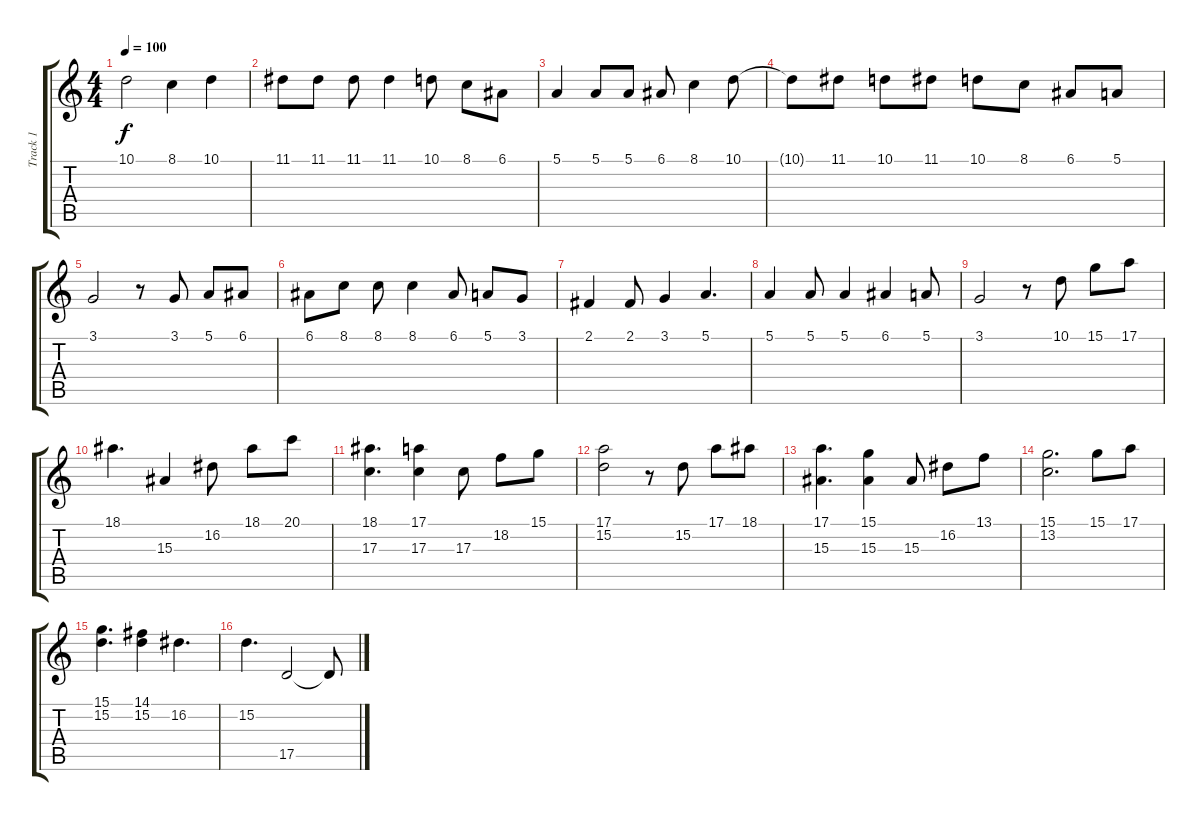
\track ("Track 1" "Track 1") {instrument acousticgrandpiano}
\staff {score tabs}
\tuning (E4 B3 G3 D3 A2 E2) {hide}
\ts (4 4)
\tempo 100
\clef g2
\ks c
10.1{t}.2{dy f} 8.1.4 10.1.4 |
11.1.8 11.1.8 11.1.8 11.1.4 10.1.8 8.1.8 6.1.8 |
5.1.4 5.1.8 5.1.8 6.1.8 8.1.4 10.1.8 |
10.1{t}.8 11.1.8 10.1.8 11.1.8 10.1.8 8.1.8 6.1.8 5.1.8 |
3.1.2 r.8 3.1.8 5.1.8 6.1.8 |
6.1.8 8.1.8 8.1.8 8.1.4 6.1.8 5.1.8 3.1.8 |
2.1.4 2.1.8 3.1.4 5.1.4{d} |
5.1.4 5.1.8 5.1.4 6.1.4 5.1.8 |
3.1.2 r.8 10.1.8 15.1.8 17.1.8 |
18.1.4{d} 15.3.4 16.2.8 18.1.8 20.1.8 |
(18.1 17.3).4{d} (17.1 17.3).4 17.3.8 18.2.8 15.1.8 |
(17.1 15.2).2 r.8 15.2.8 17.1.8 18.1.8 |
(17.1 15.3).4{d} (15.1 15.3).4 15.3.8 16.2.8 13.1.8 |
(15.1 13.2).2{d} 15.1.8 17.1.8 |
(15.1 15.2).4{d} (14.1 15.2).4 16.2.4{d} |
15.2.4{d} 17.5.2 17.5{t}.8
